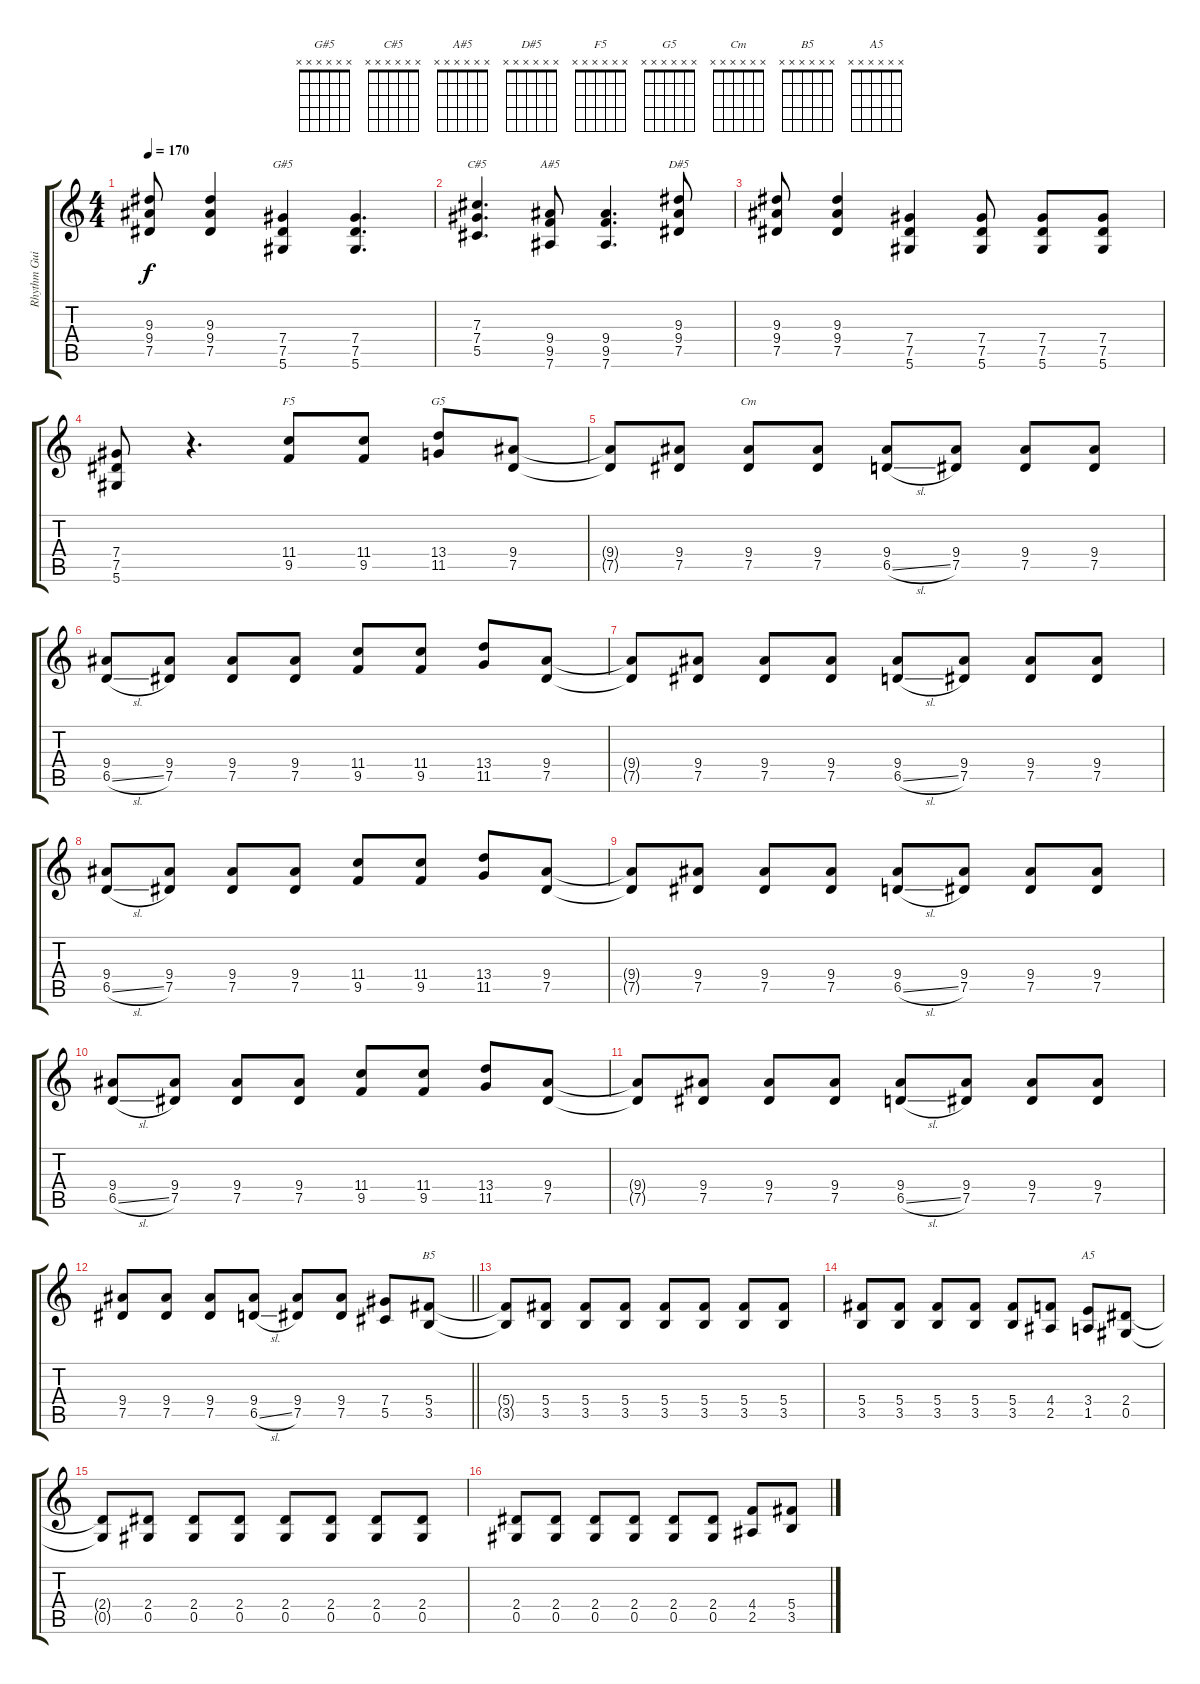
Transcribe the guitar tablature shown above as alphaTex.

\track ("Rhythm Guitar: Gilby" "Rhythm Gui") {solo instrument overdrivenguitar}
\staff {score tabs}
\tuning (Eb4 Bb3 Gb3 Db3 Ab2 Eb2) {hide}
\chord ("G#5" x x x x x x)
\chord ("C#5" x x x x x x)
\chord ("A#5" x x x x x x)
\chord ("D#5" x x x x x x)
\chord ("F5" x x x x x x)
\chord ("G5" x x x x x x)
\chord ("Cm" x x x x x x)
\chord ("B5" x x x x x x)
\chord ("A5" x x x x x x)
\ts (4 4)
\tempo 170
\clef g2
\ks c
(9.3 9.4 7.5).8{dy f} (9.3 9.4 7.5).4 (7.4 7.5 5.6).4{ch "G#5"} (7.4 7.5 5.6).4{d} |
(7.3 7.4 5.5).4{d ch "C#5"} (9.4 9.5 7.6).8{ch "A#5"} (9.4 9.5 7.6).4{d} (9.3 9.4 7.5).8{ch "D#5"} |
(9.3 9.4 7.5).8 (9.3 9.4 7.5).4 (7.4 7.5 5.6).4 (7.4 7.5 5.6).8 (7.4 7.5 5.6).8 (7.4 7.5 5.6).8 |
(7.4 7.5 5.6).8 r.4{d} (11.4 9.5).8{ch "F5"} (11.4 9.5).8 (13.4 11.5).8{ch "G5"} (9.4 7.5).8 |
(9.4{t} 7.5{t}).8 (9.4 7.5).8 (9.4 7.5).8{ch "Cm"} (9.4 7.5).8 (9.4 6.5{sl}).8 (9.4 7.5).8 (9.4 7.5).8 (9.4 7.5).8 |
(9.4 6.5{sl}).8 (9.4 7.5).8 (9.4 7.5).8 (9.4 7.5).8 (11.4 9.5).8 (11.4 9.5).8 (13.4 11.5).8 (9.4 7.5).8 |
(9.4{t} 7.5{t}).8 (9.4 7.5).8 (9.4 7.5).8 (9.4 7.5).8 (9.4 6.5{sl}).8 (9.4 7.5).8 (9.4 7.5).8 (9.4 7.5).8 |
(9.4 6.5{sl}).8 (9.4 7.5).8 (9.4 7.5).8 (9.4 7.5).8 (11.4 9.5).8 (11.4 9.5).8 (13.4 11.5).8 (9.4 7.5).8 |
(9.4{t} 7.5{t}).8 (9.4 7.5).8 (9.4 7.5).8 (9.4 7.5).8 (9.4 6.5{sl}).8 (9.4 7.5).8 (9.4 7.5).8 (9.4 7.5).8 |
(9.4 6.5{sl}).8 (9.4 7.5).8 (9.4 7.5).8 (9.4 7.5).8 (11.4 9.5).8 (11.4 9.5).8 (13.4 11.5).8 (9.4 7.5).8 |
(9.4{t} 7.5{t}).8 (9.4 7.5).8 (9.4 7.5).8 (9.4 7.5).8 (9.4 6.5{sl}).8 (9.4 7.5).8 (9.4 7.5).8 (9.4 7.5).8 |
\barLineRight lightlight
(9.4 7.5).8 (9.4 7.5).8 (9.4 7.5).8 (9.4 6.5{sl}).8 (9.4 7.5).8 (9.4 7.5).8 (7.4 5.5).8 (5.4 3.5).8{ch "B5"} |
(5.4{t} 3.5{t}).8 (5.4 3.5).8 (5.4 3.5).8 (5.4 3.5).8 (5.4 3.5).8 (5.4 3.5).8 (5.4 3.5).8 (5.4 3.5).8 |
(5.4 3.5).8 (5.4 3.5).8 (5.4 3.5).8 (5.4 3.5).8 (5.4 3.5).8 (4.4 2.5).8 (3.4 1.5).8{ch "A5"} (2.4 0.5).8 |
(2.4{t} 0.5{t}).8 (2.4 0.5).8 (2.4 0.5).8 (2.4 0.5).8 (2.4 0.5).8 (2.4 0.5).8 (2.4 0.5).8 (2.4 0.5).8 |
(2.4 0.5).8 (2.4 0.5).8 (2.4 0.5).8 (2.4 0.5).8 (2.4 0.5).8 (2.4 0.5).8 (4.4 2.5).8 (5.4 3.5).8
